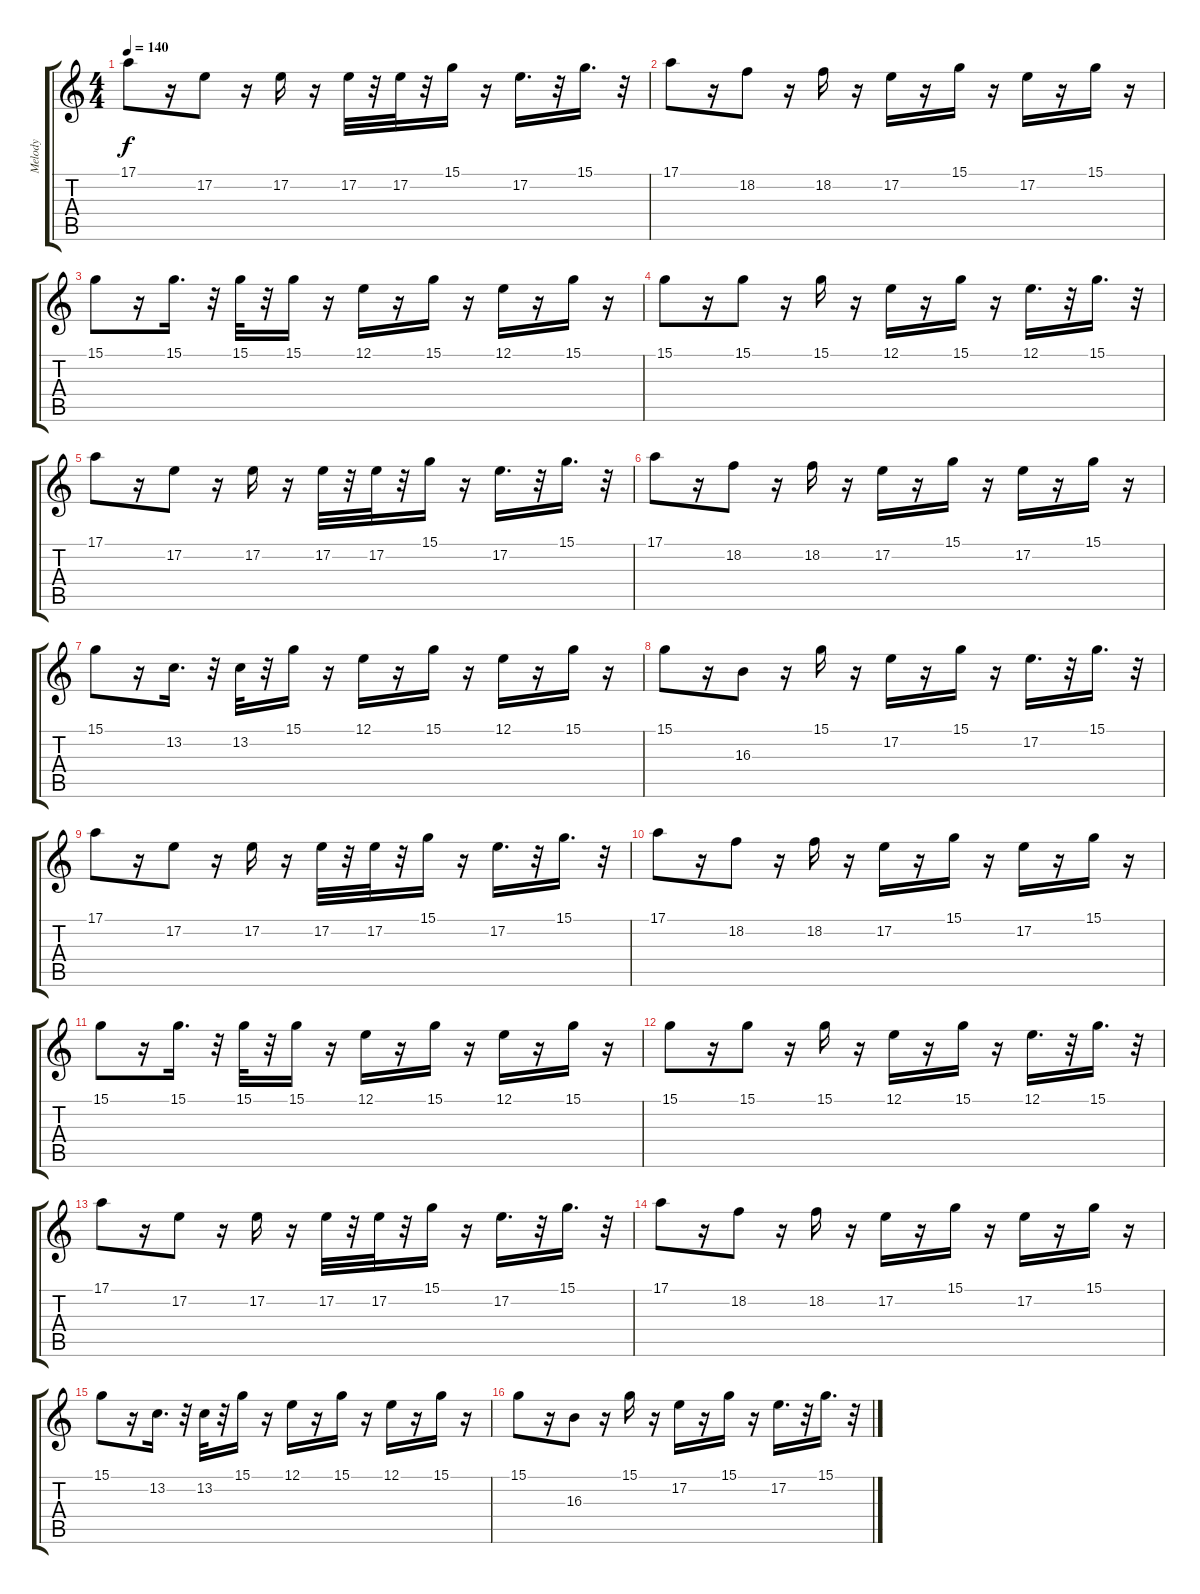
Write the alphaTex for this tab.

\track ("Melody" "Melody") {instrument lead2sawtooth}
\staff {score tabs}
\tuning (E4 B3 G3 D3 A2 E2) {hide}
\ts (4 4)
\tempo 140
\clef g2
\ks c
17.1.8{dy f} r.16 17.2.8 r.16 17.2.16 r.16 17.2.32 r.32 17.2.32 r.32 15.1.16 r.16 17.2.16{d} r.32 15.1.16{d} r.32 |
17.1.8 r.16 18.2.8 r.16 18.2.16 r.16 17.2.16 r.16 15.1.16 r.16 17.2.16 r.16 15.1.16 r.16 |
15.1.8 r.16 15.1.16{d} r.32 15.1.32 r.32 15.1.16 r.16 12.1.16 r.16 15.1.16 r.16 12.1.16 r.16 15.1.16 r.16 |
15.1.8 r.16 15.1.8 r.16 15.1.16 r.16 12.1.16 r.16 15.1.16 r.16 12.1.16{d} r.32 15.1.16{d} r.32 |
17.1.8 r.16 17.2.8 r.16 17.2.16 r.16 17.2.32 r.32 17.2.32 r.32 15.1.16 r.16 17.2.16{d} r.32 15.1.16{d} r.32 |
17.1.8 r.16 18.2.8 r.16 18.2.16 r.16 17.2.16 r.16 15.1.16 r.16 17.2.16 r.16 15.1.16 r.16 |
15.1.8 r.16 13.2.16{d} r.32 13.2.32 r.32 15.1.16 r.16 12.1.16 r.16 15.1.16 r.16 12.1.16 r.16 15.1.16 r.16 |
15.1.8 r.16 16.3.8 r.16 15.1.16 r.16 17.2.16 r.16 15.1.16 r.16 17.2.16{d} r.32 15.1.16{d} r.32 |
17.1.8 r.16 17.2.8 r.16 17.2.16 r.16 17.2.32 r.32 17.2.32 r.32 15.1.16 r.16 17.2.16{d} r.32 15.1.16{d} r.32 |
17.1.8 r.16 18.2.8 r.16 18.2.16 r.16 17.2.16 r.16 15.1.16 r.16 17.2.16 r.16 15.1.16 r.16 |
15.1.8 r.16 15.1.16{d} r.32 15.1.32 r.32 15.1.16 r.16 12.1.16 r.16 15.1.16 r.16 12.1.16 r.16 15.1.16 r.16 |
15.1.8 r.16 15.1.8 r.16 15.1.16 r.16 12.1.16 r.16 15.1.16 r.16 12.1.16{d} r.32 15.1.16{d} r.32 |
17.1.8 r.16 17.2.8 r.16 17.2.16 r.16 17.2.32 r.32 17.2.32 r.32 15.1.16 r.16 17.2.16{d} r.32 15.1.16{d} r.32 |
17.1.8 r.16 18.2.8 r.16 18.2.16 r.16 17.2.16 r.16 15.1.16 r.16 17.2.16 r.16 15.1.16 r.16 |
15.1.8 r.16 13.2.16{d} r.32 13.2.32 r.32 15.1.16 r.16 12.1.16 r.16 15.1.16 r.16 12.1.16 r.16 15.1.16 r.16 |
15.1.8 r.16 16.3.8 r.16 15.1.16 r.16 17.2.16 r.16 15.1.16 r.16 17.2.16{d} r.32 15.1.16{d} r.32
